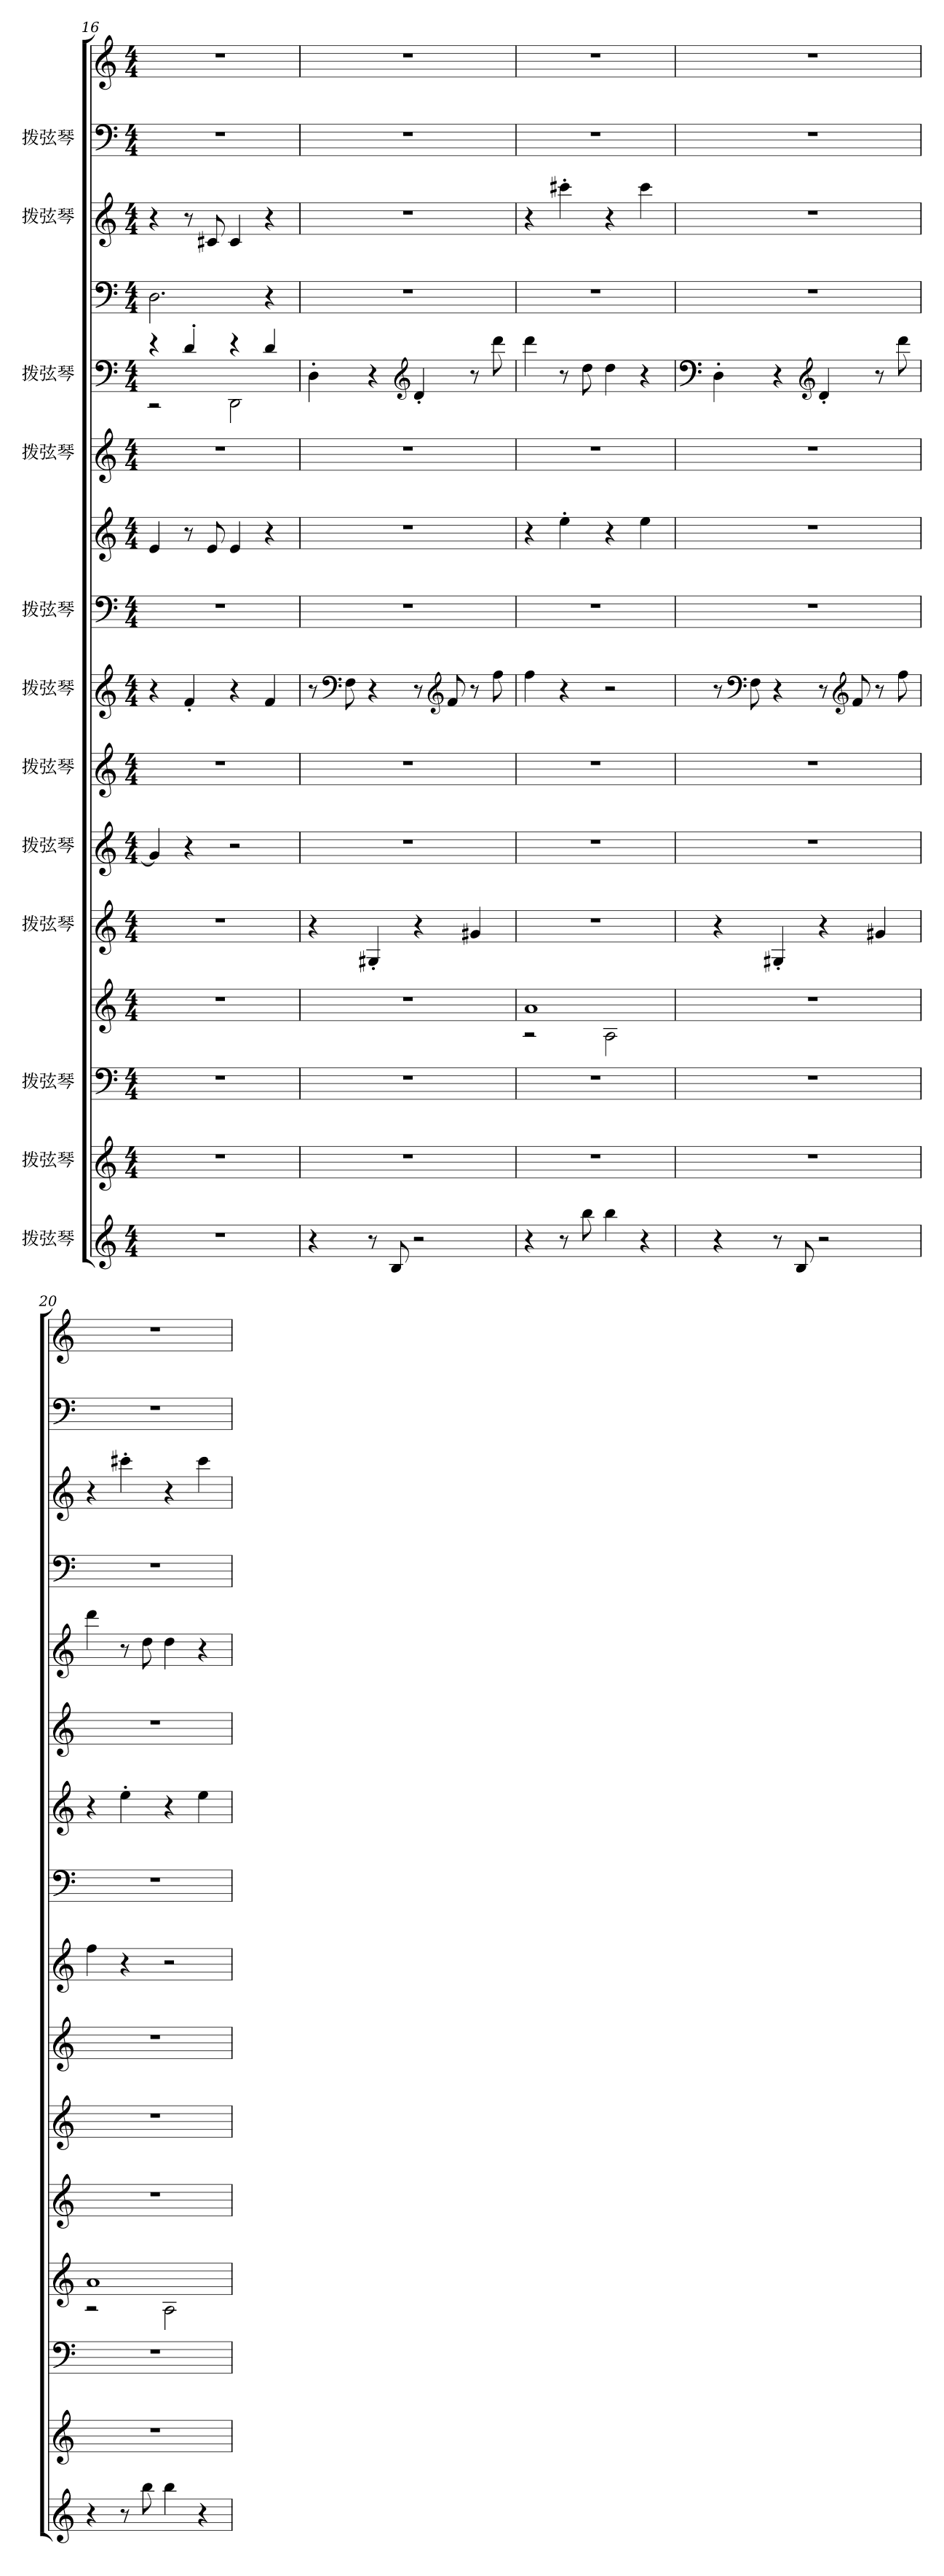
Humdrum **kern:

**kern	**kern	**kern	**kern	**kern	**kern	**kern	**kern	**kern	**kern	**kern	**kern	**kern	**kern	**kern	**kern
*part12	*part11	*part10	*part10	*part9	*part8	*part7	*part6	*part5	*part5	*part4	*part3	*part3	*part2	*part1	*part1
*staff16	*staff15	*staff14	*staff13	*staff12	*staff11	*staff10	*staff9	*staff8	*staff7	*staff6	*staff5	*staff4	*staff3	*staff2	*staff1
*I"拨弦琴	*I"拨弦琴	*I"拨弦琴	*	*I"拨弦琴	*I"拨弦琴	*I"拨弦琴	*I"拨弦琴	*I"拨弦琴	*	*I"拨弦琴	*I"拨弦琴	*	*I"拨弦琴	*I"拨弦琴	*
!!LO:PB:g=z
*clefG2	*clefG2	*clefF4	*clefG2	*clefG2	*clefG2	*clefG2	*clefG2	*clefF4	*clefG2	*clefG2	*clefF4	*clefF4	*clefG2	*clefF4	*clefG2
*k[]	*k[]	*k[]	*k[]	*k[]	*k[]	*k[]	*k[]	*k[]	*k[]	*k[]	*k[]	*k[]	*k[]	*k[]	*k[]
*M4/4	*M4/4	*M4/4	*M4/4	*M4/4	*M4/4	*M4/4	*M4/4	*M4/4	*M4/4	*M4/4	*M4/4	*M4/4	*M4/4	*M4/4	*M4/4
=16	=16	=16	=16	=16	=16	=16	=16	=16	=16	=16	=16	=16	=16	=16	=16
*	*	*	*	*	*	*	*	*	*	*	*^	*	*	*	*
1r	1r	1r	1r	1r	4g/]	1r	4r	1r	4e/	1r	4r	2r	2.D\	4r	1r	1r
.	.	.	.	.	4r	.	4f'/	.	8r	.	4d'/	.	.	8r	.	.
.	.	.	.	.	.	.	.	.	8e/	.	.	.	.	8c#X/	.	.
.	.	.	.	.	2r	.	4r	.	4e/	.	4r	2DD\	.	4c#/	.	.
.	.	.	.	.	.	.	4f/	.	4r	.	4d/	.	4r	4r	.	.
*	*	*	*	*	*	*	*	*	*	*	*v	*v	*	*	*	*
=17	=17	=17	=17	=17	=17	=17	=17	=17	=17	=17	=17	=17	=17	=17	=17
4r	1r	1r	1r	4r	1r	1r	8r	1r	1r	1r	4D'\	1r	1r	1r	1r
*	*	*	*	*	*	*	*clefF4	*	*	*	*	*	*	*	*
.	.	.	.	.	.	.	8F\	.	.	.	.	.	.	.	.
8r	.	.	.	4G#X'/	.	.	4r	.	.	.	4r	.	.	.	.
8B/	.	.	.	.	.	.	.	.	.	.	.	.	.	.	.
*	*	*	*	*	*	*	*	*	*	*	*clefG2	*	*	*	*
2r	.	.	.	4r	.	.	8r	.	.	.	4d'/	.	.	.	.
*	*	*	*	*	*	*	*clefG2	*	*	*	*	*	*	*	*
.	.	.	.	.	.	.	8f/	.	.	.	.	.	.	.	.
.	.	.	.	4g#X/	.	.	8r	.	.	.	8r	.	.	.	.
.	.	.	.	.	.	.	8ff\	.	.	.	8ddd\	.	.	.	.
=18	=18	=18	=18	=18	=18	=18	=18	=18	=18	=18	=18	=18	=18	=18	=18
*	*	*	*^	*	*	*	*	*	*	*	*	*	*	*	*
4r	1r	1r	1a	2r	1r	1r	1r	4ff\	1r	4r	1r	4ddd\	1r	4r	1r	1r
8r	.	.	.	.	.	.	.	4r	.	4ee'\	.	8r	.	4ccc#X'\	.	.
8bb\	.	.	.	.	.	.	.	.	.	.	.	8dd\	.	.	.	.
4bb\	.	.	.	2A\	.	.	.	2r	.	4r	.	4dd\	.	4r	.	.
4r	.	.	.	.	.	.	.	.	.	4ee\	.	4r	.	4ccc#\	.	.
*	*	*	*v	*v	*	*	*	*	*	*	*	*	*	*	*	*
=19	=19	=19	=19	=19	=19	=19	=19	=19	=19	=19	=19	=19	=19	=19	=19
*	*	*	*	*	*	*	*	*	*	*	*clefF4	*	*	*	*
4r	1r	1r	1r	4r	1r	1r	8r	1r	1r	1r	4D'\	1r	1r	1r	1r
*	*	*	*	*	*	*	*clefF4	*	*	*	*	*	*	*	*
.	.	.	.	.	.	.	8F\	.	.	.	.	.	.	.	.
8r	.	.	.	4G#X'/	.	.	4r	.	.	.	4r	.	.	.	.
8B/	.	.	.	.	.	.	.	.	.	.	.	.	.	.	.
*	*	*	*	*	*	*	*	*	*	*	*clefG2	*	*	*	*
2r	.	.	.	4r	.	.	8r	.	.	.	4d'/	.	.	.	.
*	*	*	*	*	*	*	*clefG2	*	*	*	*	*	*	*	*
.	.	.	.	.	.	.	8f/	.	.	.	.	.	.	.	.
.	.	.	.	4g#X/	.	.	8r	.	.	.	8r	.	.	.	.
.	.	.	.	.	.	.	8ff\	.	.	.	8ddd\	.	.	.	.
!!LO:PB:g=z
=20	=20	=20	=20	=20	=20	=20	=20	=20	=20	=20	=20	=20	=20	=20	=20
*	*	*	*^	*	*	*	*	*	*	*	*	*	*	*	*
4r	1r	1r	1a	2r	1r	1r	1r	4ff\	1r	4r	1r	4ddd\	1r	4r	1r	1r
8r	.	.	.	.	.	.	.	4r	.	4ee'\	.	8r	.	4ccc#X'\	.	.
8bb\	.	.	.	.	.	.	.	.	.	.	.	8dd\	.	.	.	.
4bb\	.	.	.	2A\	.	.	.	2r	.	4r	.	4dd\	.	4r	.	.
4r	.	.	.	.	.	.	.	.	.	4ee\	.	4r	.	4ccc#\	.	.
*	*	*	*v	*v	*	*	*	*	*	*	*	*	*	*	*	*
=	=	=	=	=	=	=	=	=	=	=	=	=	=	=	=
*-	*-	*-	*-	*-	*-	*-	*-	*-	*-	*-	*-	*-	*-	*-	*-
